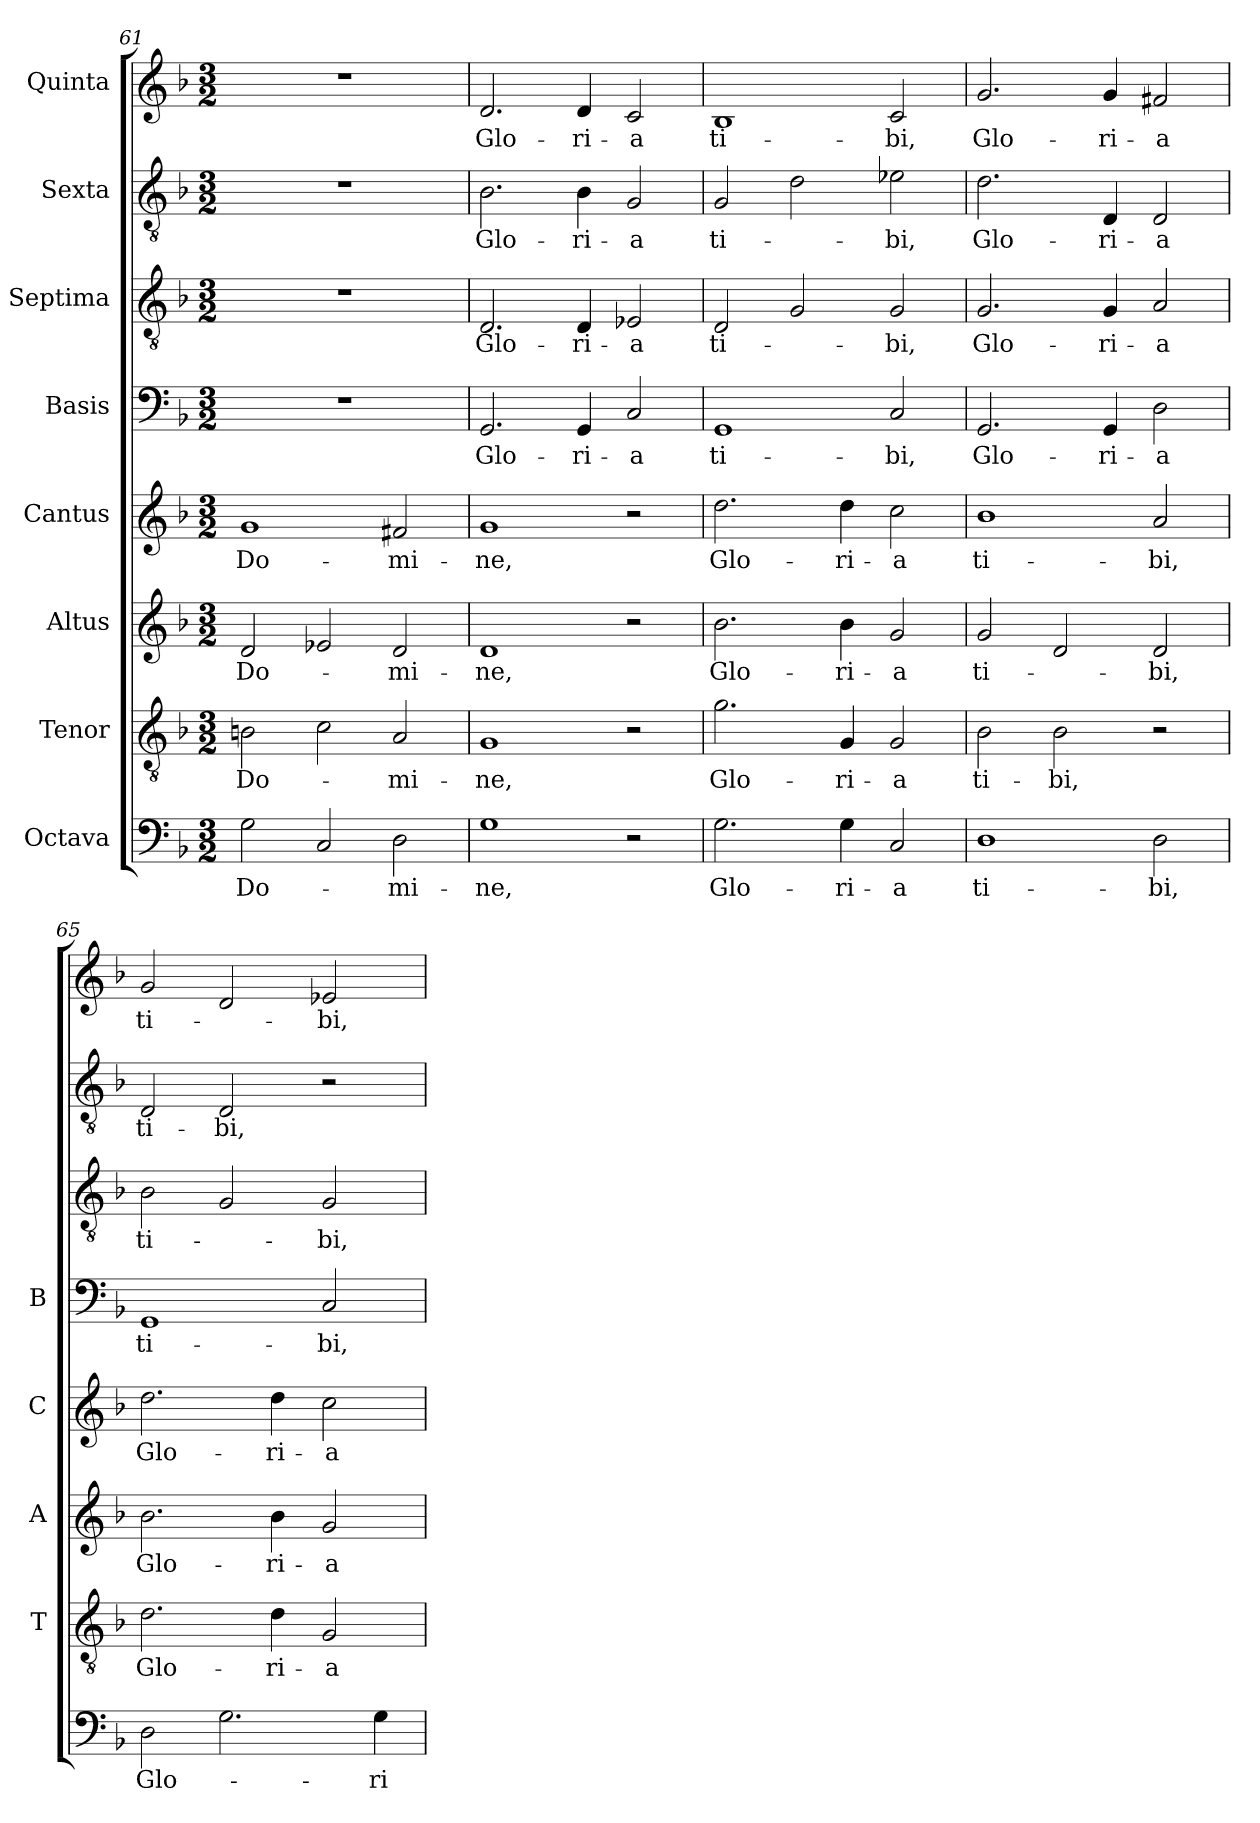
**kern	**text	**kern	**text	**kern	**text	**kern	**text	**kern	**text	**kern	**text	**kern	**text	**kern	**text
*part8	*part8	*part7	*part7	*part6	*part6	*part5	*part5	*part4	*part4	*part3	*part3	*part2	*part2	*part1	*part1
*staff8	*staff8	*staff7	*staff7	*staff6	*staff6	*staff5	*staff5	*staff4	*staff4	*staff3	*staff3	*staff2	*staff2	*staff1	*staff1
*I"Octava	*	*I"Tenor	*	*I"Altus	*	*I"Cantus	*	*I"Basis	*	*I"Septima	*	*I"Sexta	*	*I"Quinta	*
*	*	*I'T	*	*I'A	*	*I'C	*	*I'B	*	*	*	*	*	*	*
*clefF4	*	*clefGv2	*	*clefG2	*	*clefG2	*	*clefF4	*	*clefGv2	*	*clefGv2	*	*clefG2	*
*k[b-]	*	*k[b-]	*	*k[b-]	*	*k[b-]	*	*k[b-]	*	*k[b-]	*	*k[b-]	*	*k[b-]	*
*F:	*	*F:	*	*F:	*	*F:	*	*F:	*	*F:	*	*F:	*	*F:	*
*M3/2	*	*M3/2	*	*M3/2	*	*M3/2	*	*M3/2	*	*M3/2	*	*M3/2	*	*M3/2	*
=61	=61	=61	=61	=61	=61	=61	=61	=61	=61	=61	=61	=61	=61	=61	=61
!	!LO:LY:b	!	!LO:LY:b	!	!LO:LY:b	!	!LO:LY:b	!	!	!	!	!	!	!	!
2G\	Do-	2Bn\	Do-	2d/	Do-	1g	Do-	1.r	.	1.r	.	1.r	.	1.r	.
2C/	.	2c\	.	2e-X/	.	.	.	.	.	.	.	.	.	.	.
!	!LO:LY:b	!	!LO:LY:b	!	!LO:LY:b	!	!LO:LY:b	!	!	!	!	!	!	!	!
2D\	-mi-	2A/	-mi-	2d/	-mi-	2f#X/	-mi-	.	.	.	.	.	.	.	.
!!LO:PB:g=z
=62	=62	=62	=62	=62	=62	=62	=62	=62	=62	=62	=62	=62	=62	=62	=62
!	!LO:LY:b	!	!LO:LY:b	!	!LO:LY:b	!	!LO:LY:b	!	!LO:LY:b	!	!LO:LY:b	!	!LO:LY:b	!	!LO:LY:b
1G	-ne,	1G	-ne,	1d	-ne,	1g	-ne,	2.GG/	Glo-	2.D/	Glo-	2.B-\	Glo-	2.d/	Glo-
!	!	!	!	!	!	!	!	!	!LO:LY:b	!	!LO:LY:b	!	!LO:LY:b	!	!LO:LY:b
.	.	.	.	.	.	.	.	4GG/	-ri-	4D/	-ri-	4B-\	-ri-	4d/	-ri-
!	!	!	!	!	!	!	!	!	!LO:LY:b	!	!LO:LY:b	!	!LO:LY:b	!	!LO:LY:b
2r	.	2r	.	2r	.	2r	.	2C/	-a	2E-X/	-a	2G/	-a	2c/	-a
=63	=63	=63	=63	=63	=63	=63	=63	=63	=63	=63	=63	=63	=63	=63	=63
!	!LO:LY:b	!	!LO:LY:b	!	!LO:LY:b	!	!LO:LY:b	!	!LO:LY:b	!	!LO:LY:b	!	!LO:LY:b	!	!LO:LY:b
2.G\	Glo-	2.g\	Glo-	2.b-\	Glo-	2.dd\	Glo-	1GG	ti-	2D/	ti-	2G/	ti-	1B-	ti-
.	.	.	.	.	.	.	.	.	.	2G/	.	2d\	.	.	.
!	!LO:LY:b	!	!LO:LY:b	!	!LO:LY:b	!	!LO:LY:b	!	!	!	!	!	!	!	!
4G\	-ri-	4G/	-ri-	4b-\	-ri-	4dd\	-ri-	.	.	.	.	.	.	.	.
!	!LO:LY:b	!	!LO:LY:b	!	!LO:LY:b	!	!LO:LY:b	!	!LO:LY:b	!	!LO:LY:b	!	!LO:LY:b	!	!LO:LY:b
2C/	-a	2G/	-a	2g/	-a	2cc\	-a	2C/	-bi,	2G/	-bi,	2e-X\	-bi,	2c/	-bi,
=64	=64	=64	=64	=64	=64	=64	=64	=64	=64	=64	=64	=64	=64	=64	=64
!	!LO:LY:b	!	!LO:LY:b	!	!LO:LY:b	!	!LO:LY:b	!	!LO:LY:b	!	!LO:LY:b	!	!LO:LY:b	!	!LO:LY:b
1D	ti-	2B-\	ti-	2g/	ti-	1b-	ti-	2.GG/	Glo-	2.G/	Glo-	2.d\	Glo-	2.g/	Glo-
!	!	!	!LO:LY:b	!	!	!	!	!	!	!	!	!	!	!	!
.	.	2B-\	-bi,	2d/	.	.	.	.	.	.	.	.	.	.	.
!	!	!	!	!	!	!	!	!	!LO:LY:b	!	!LO:LY:b	!	!LO:LY:b	!	!LO:LY:b
.	.	.	.	.	.	.	.	4GG/	-ri-	4G/	-ri-	4D/	-ri-	4g/	-ri-
!	!LO:LY:b	!	!	!	!LO:LY:b	!	!LO:LY:b	!	!LO:LY:b	!	!LO:LY:b	!	!LO:LY:b	!	!LO:LY:b
2D\	-bi,	2r	.	2d/	-bi,	2a/	-bi,	2D\	-a	2A/	-a	2D/	-a	2f#X/	-a
=65	=65	=65	=65	=65	=65	=65	=65	=65	=65	=65	=65	=65	=65	=65	=65
!	!LO:LY:b	!	!LO:LY:b	!	!LO:LY:b	!	!LO:LY:b	!	!LO:LY:b	!	!LO:LY:b	!	!LO:LY:b	!	!LO:LY:b
2D\	Glo-	2.d\	Glo-	2.b-\	Glo-	2.dd\	Glo-	1GG	ti-	2B-\	ti-	2D/	ti-	2g/	ti-
!	!	!	!	!	!	!	!	!	!	!	!	!	!LO:LY:b	!	!
2.G\	.	.	.	.	.	.	.	.	.	2G/	.	2D/	-bi,	2d/	.
!	!	!	!LO:LY:b	!	!LO:LY:b	!	!LO:LY:b	!	!	!	!	!	!	!	!
.	.	4d\	-ri-	4b-\	-ri-	4dd\	-ri-	.	.	.	.	.	.	.	.
!	!	!	!LO:LY:b	!	!LO:LY:b	!	!LO:LY:b	!	!LO:LY:b	!	!LO:LY:b	!	!	!	!LO:LY:b
.	.	2G/	-a	2g/	-a	2cc\	-a	2C/	-bi,	2G/	-bi,	2r	.	2e-X/	-bi,
!	!LO:LY:b	!	!	!	!	!	!	!	!	!	!	!	!	!	!
4G\	-ri-	.	.	.	.	.	.	.	.	.	.	.	.	.	.
=	=	=	=	=	=	=	=	=	=	=	=	=	=	=	=
*-	*-	*-	*-	*-	*-	*-	*-	*-	*-	*-	*-	*-	*-	*-	*-
